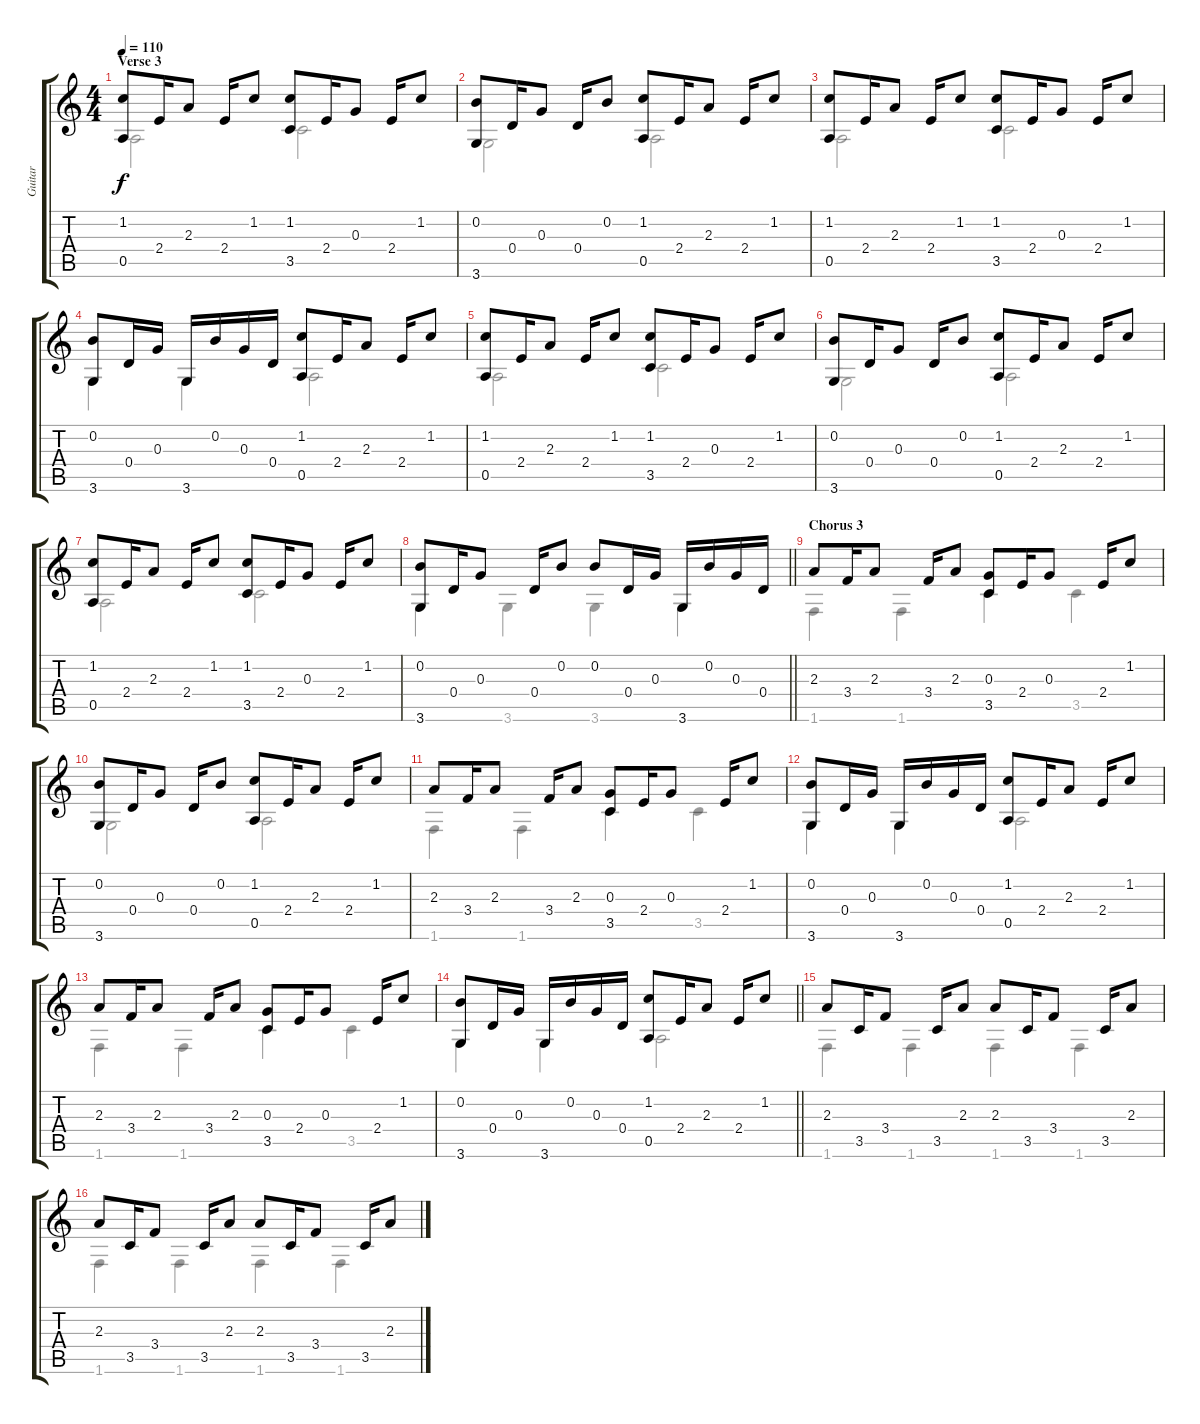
\track ("Guitar" "Guitar") {instrument acousticguitarnylon}
\staff {score tabs}
\tuning (E4 B3 G3 D3 A2 E2) {hide}
\voice
\ts (4 4)
\section ("" "Verse 3")
\tempo 110
\clef g2
\ks c
(1.2 0.5).8{dy f} 2.4.16 2.3.8 2.4.16 1.2.8 (1.2 3.5).8 2.4.16 0.3.8 2.4.16 1.2.8 |
(0.2 3.6).8 0.4.16 0.3.8 0.4.16 0.2.8 (1.2 0.5).8 2.4.16 2.3.8 2.4.16 1.2.8 |
(1.2 0.5).8 2.4.16 2.3.8 2.4.16 1.2.8 (1.2 3.5).8 2.4.16 0.3.8 2.4.16 1.2.8 |
(0.2 3.6).8 0.4.16 0.3.16 3.6.16 0.2.16 0.3.16 0.4.16 (1.2 0.5).8 2.4.16 2.3.8 2.4.16 1.2.8 |
(1.2 0.5).8 2.4.16 2.3.8 2.4.16 1.2.8 (1.2 3.5).8 2.4.16 0.3.8 2.4.16 1.2.8 |
(0.2 3.6).8 0.4.16 0.3.8 0.4.16 0.2.8 (1.2 0.5).8 2.4.16 2.3.8 2.4.16 1.2.8 |
(1.2 0.5).8 2.4.16 2.3.8 2.4.16 1.2.8 (1.2 3.5).8 2.4.16 0.3.8 2.4.16 1.2.8 |
\barLineRight lightlight
(0.2 3.6).8 0.4.16 0.3.8 0.4.16 0.2.8 0.2.8 0.4.16 0.3.16 3.6.16 0.2.16 0.3.16 0.4.16 |
\section ("" "Chorus 3")
2.3.8 3.4.16 2.3.8 3.4.16 2.3.8 (0.3 3.5).8 2.4.16 0.3.8 2.4.16 1.2.8 |
(0.2 3.6).8 0.4.16 0.3.8 0.4.16 0.2.8 (1.2 0.5).8 2.4.16 2.3.8 2.4.16 1.2.8 |
2.3.8 3.4.16 2.3.8 3.4.16 2.3.8 (0.3 3.5).8 2.4.16 0.3.8 2.4.16 1.2.8 |
(0.2 3.6).8 0.4.16 0.3.16 3.6.16 0.2.16 0.3.16 0.4.16 (1.2 0.5).8 2.4.16 2.3.8 2.4.16 1.2.8 |
2.3.8 3.4.16 2.3.8 3.4.16 2.3.8 (0.3 3.5).8 2.4.16 0.3.8 2.4.16 1.2.8 |
\barLineRight lightlight
(0.2 3.6).8 0.4.16 0.3.16 3.6.16 0.2.16 0.3.16 0.4.16 (1.2 0.5).8 2.4.16 2.3.8 2.4.16 1.2.8 |
2.3.8 3.5.16 3.4.8 3.5.16 2.3.8 2.3.8 3.5.16 3.4.8 3.5.16 2.3.8 |
2.3.8 3.5.16 3.4.8 3.5.16 2.3.8 2.3.8 3.5.16 3.4.8 3.5.16 2.3.8
\voice
\clef g2
\ottava regular
\simile none
\ks c
0.5.2{dy f} 3.5.2 |
3.6.2 0.5.2 |
0.5.2 3.5.2 |
3.6.4 3.6.4 0.5.2 |
0.5.2 3.5.2 |
3.6.2 0.5.2 |
0.5.2 3.5.2 |
\barLineRight lightlight
3.6.4 3.6.4 3.6.4 3.6.4 |
1.6.4 1.6.4 3.5.4 3.5.4 |
3.6.2 0.5.2 |
1.6.4 1.6.4 3.5.4 3.5.4 |
3.6.4 3.6.4 0.5.2 |
1.6.4 1.6.4 3.5.4 3.5.4 |
\barLineRight lightlight
3.6.4 3.6.4 0.5.2 |
1.6.4 1.6.4 1.6.4 1.6.4 |
1.6.4 1.6.4 1.6.4 1.6.4
